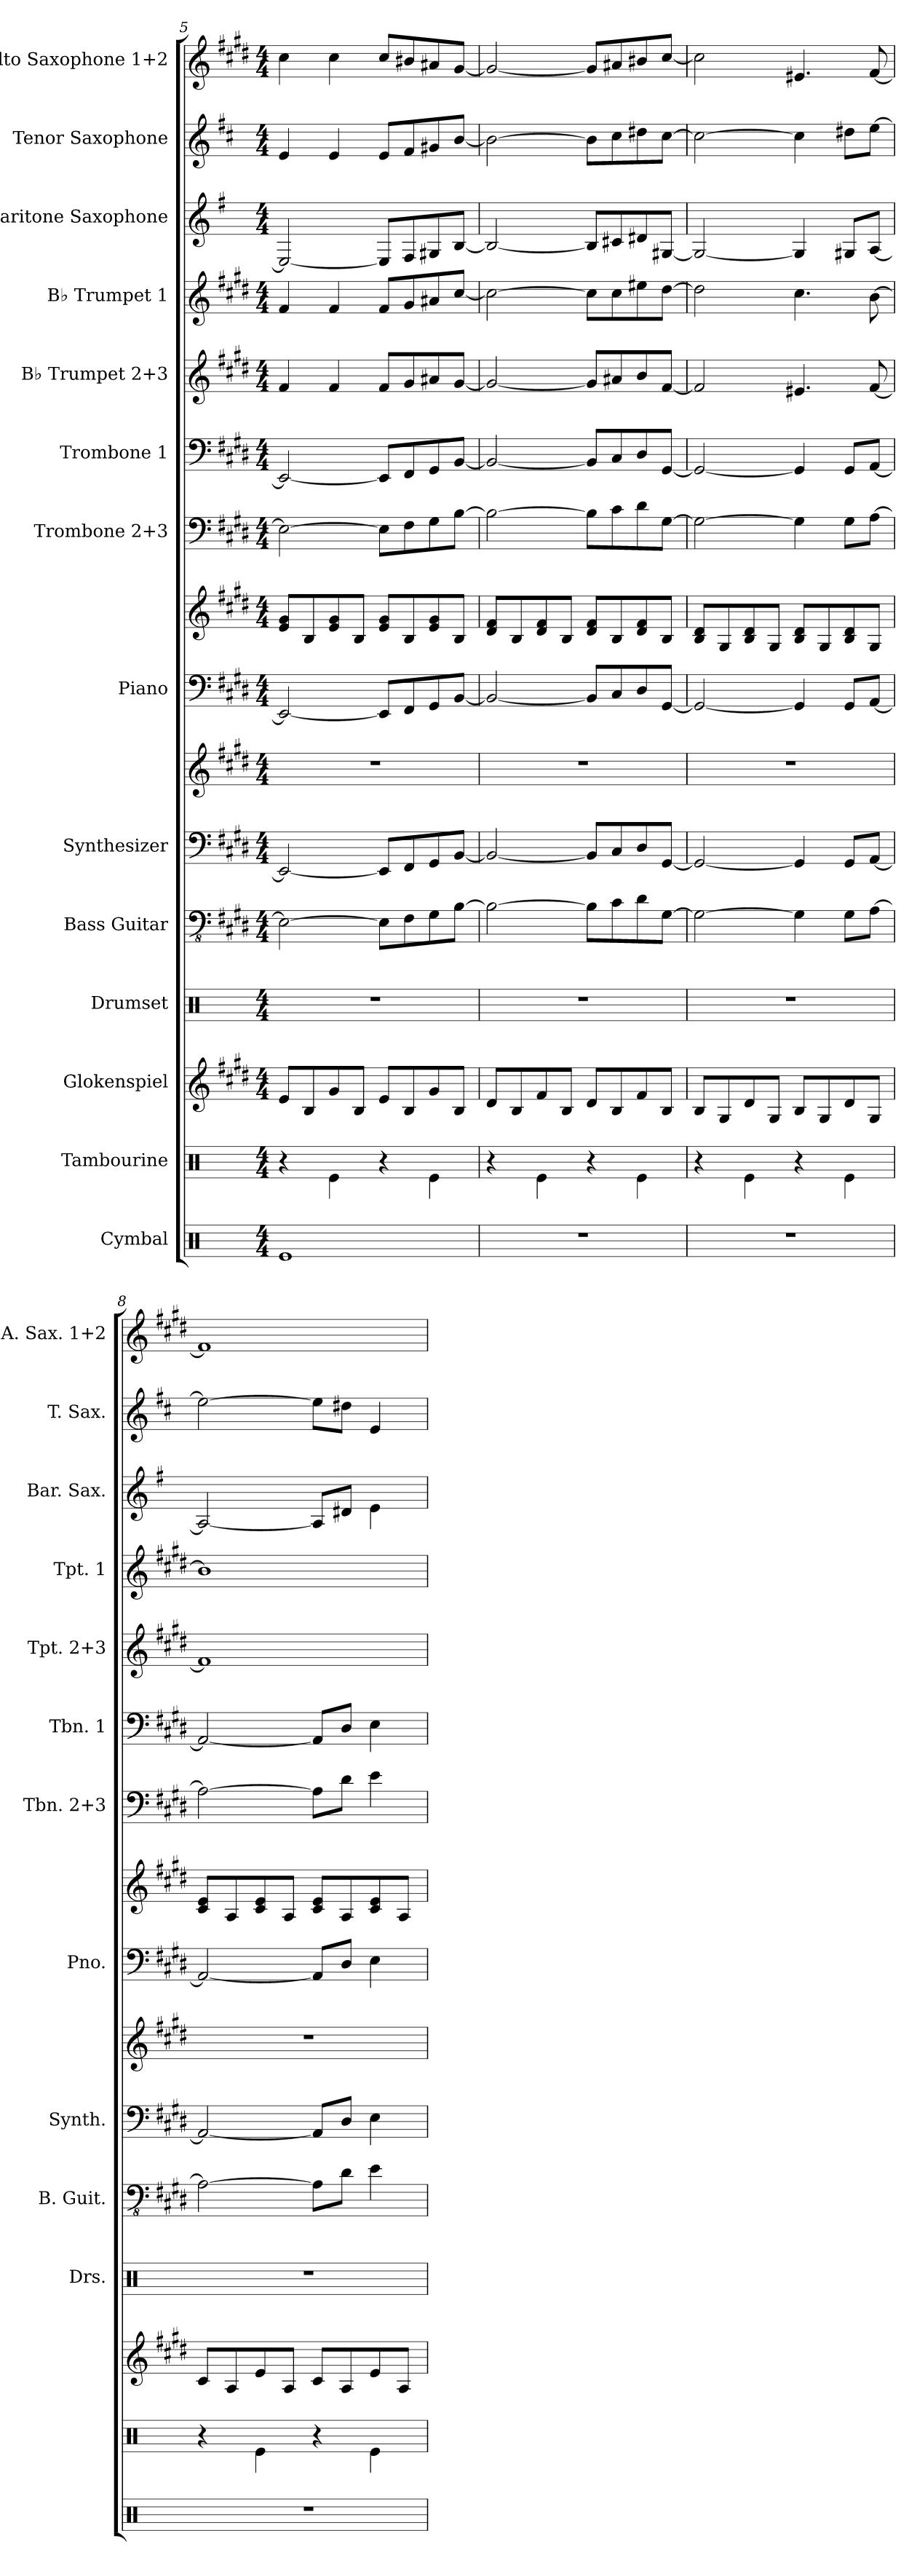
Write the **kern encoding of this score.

**kern	**kern	**kern	**kern	**kern	**kern	**kern	**kern	**kern	**kern	**kern	**kern	**kern	**kern	**kern	**kern
*part14	*part13	*part12	*part11	*part10	*part9	*part9	*part8	*part8	*part7	*part6	*part5	*part4	*part3	*part2	*part1
*staff16	*staff15	*staff14	*staff13	*staff12	*staff11	*staff10	*staff9	*staff8	*staff7	*staff6	*staff5	*staff4	*staff3	*staff2	*staff1
*I"Cymbal	*I"Tambourine	*I"Glokenspiel	*I"Drumset	*I"Bass Guitar	*I"Synthesizer	*	*I"Piano	*	*I"Trombone 2+3	*I"Trombone 1	*I"B♭ Trumpet 2+3	*I"B♭ Trumpet 1	*I"Baritone Saxophone	*I"Tenor Saxophone	*I"Alto Saxophone 1+2
*	*	*	*I'Drs.	*I'B. Guit.	*I'Synth.	*	*I'Pno.	*	*I'Tbn. 2+3	*I'Tbn. 1	*I'Tpt. 2+3	*I'Tpt. 1	*I'Bar. Sax.	*I'T. Sax.	*I'A. Sax. 1+2
*clefX	*clefX	*clefG2	*clefX	*clefFv4	*clefF4	*clefG2	*clefF4	*clefG2	*clefF4	*clefF4	*clefG2	*clefG2	*clefG2	*clefG2	*clefG2
*	*	*ITrd-14c-24	*	*	*	*	*	*	*	*	*ITrd1c2	*ITrd1c2	*ITrd12c21	*ITrd8c14	*ITrd5c9
*k[]	*k[]	*k[f#c#g#d#]	*k[]	*k[f#c#g#d#]	*k[f#c#g#d#]	*k[f#c#g#d#]	*k[f#c#g#d#]	*k[f#c#g#d#]	*k[f#c#g#d#]	*k[f#c#g#d#]	*k[f#c#]	*k[f#c#]	*k[f#]	*k[f#c#]	*k[f#]
*M4/4	*M4/4	*M4/4	*M4/4	*M4/4	*M4/4	*M4/4	*M4/4	*M4/4	*M4/4	*M4/4	*M4/4	*M4/4	*M4/4	*M4/4	*M4/4
=5	=5	=5	=5	=5	=5	=5	=5	=5	=5	=5	=5	=5	=5	=5	=5
1Re	4r	8eee/L	1r	2EE\_	2EE/_	1r	2EE/_	8e/ 8g#/L	2E\_	2EE/_	4e/	4e/	2EE/_	4E/	4e\
.	.	8bb/	.	.	.	.	.	8B/	.	.	.	.	.	.	.
.	4Re\	8ggg#/	.	.	.	.	.	8e/ 8g#/	.	.	4e/	4e/	.	4E/	4e\
.	.	8bb/J	.	.	.	.	.	8B/J	.	.	.	.	.	.	.
.	4r	8eee/L	.	8EE\L]	8EE/L]	.	8EE/L]	8e/ 8g#/L	8E\L]	8EE/L]	8e/L	8e/L	8EE/L]	8E/L	8e/L
.	.	8bb/	.	8FF#\	8FF#/	.	8FF#/	8B/	8F#\	8FF#/	8f#/	8f#/	8FF#/	8F#/	8d#X/
.	4Re\	8ggg#/	.	8GG#\	8GG#/	.	8GG#/	8e/ 8g#/	8G#\	8GG#/	8g#X/	8g#X/	8GG#X/	8G#X/	8c#X/
.	.	8bb/J	.	[8BB\J	[8BB/J	.	[8BB/J	8B/J	[8B\J	[8BB/J	[8f#/J	[8b/J	[8BB/J	[8B/J	[8B/J
=6	=6	=6	=6	=6	=6	=6	=6	=6	=6	=6	=6	=6	=6	=6	=6
1r	4r	8ddd#/L	1r	2BB\_	2BB/_	1r	2BB/_	8d#/ 8f#/L	2B\_	2BB/_	2f#/_	2b\_	2BB/_	2B\_	2B/_
.	.	8bb/	.	.	.	.	.	8B/	.	.	.	.	.	.	.
.	4Re\	8fff#/	.	.	.	.	.	8d#/ 8f#/	.	.	.	.	.	.	.
.	.	8bb/J	.	.	.	.	.	8B/J	.	.	.	.	.	.	.
.	4r	8ddd#/L	.	8BB\L]	8BB/L]	.	8BB/L]	8d#/ 8f#/L	8B\L]	8BB/L]	8f#/L]	8b\L]	8BB/L]	8B\L]	8B/L]
.	.	8bb/	.	8C#\	8C#/	.	8C#/	8B/	8c#\	8C#/	8g#X/	8b\	8C#X/	8c#\	8c#X/
.	4Re\	8fff#/	.	8D#\	8D#/	.	8D#/	8d#/ 8f#/	8d#\	8D#/	8a/	8dd#X\	8D#X/	8d#X\	8d#X/
.	.	8bb/J	.	[8GG#\J	[8GG#/J	.	[8GG#/J	8B/J	[8G#\J	[8GG#/J	[8e/J	[8cc#\J	[8GG#X/J	[8c#\J	[8e/J
!!LO:PB:g=z
=7	=7	=7	=7	=7	=7	=7	=7	=7	=7	=7	=7	=7	=7	=7	=7
1r	4r	8bb/L	1r	2GG#\_	2GG#/_	1r	2GG#/_	8B/ 8d#/L	2G#\_	2GG#/_	2e/]	2cc#\]	2GG#/_	2c#\_	2e\]
.	.	8gg#/	.	.	.	.	.	8G#/	.	.	.	.	.	.	.
.	4Re\	8ddd#/	.	.	.	.	.	8B/ 8d#/	.	.	.	.	.	.	.
.	.	8gg#/J	.	.	.	.	.	8G#/J	.	.	.	.	.	.	.
.	4r	8bb/L	.	4GG#\]	4GG#/]	.	4GG#/]	8B/ 8d#/L	4G#\]	4GG#/]	4.d#X/	4.b\	4GG#/]	4c#\]	4.G#X/
.	.	8gg#/	.	.	.	.	.	8G#/	.	.	.	.	.	.	.
.	4Re\	8ddd#/	.	8GG#\L	8GG#/L	.	8GG#/L	8B/ 8d#/	8G#\L	8GG#/L	.	.	8GG#X/L	8d#X\L	.
.	.	8gg#/J	.	[8AA\J	[8AA/J	.	[8AA/J	8G#/J	[8A\J	[8AA/J	[8e/	[8a\	[8AA/J	[8e\J	[8A/
=8	=8	=8	=8	=8	=8	=8	=8	=8	=8	=8	=8	=8	=8	=8	=8
1r	4r	8ccc#/L	1r	2AA\_	2AA/_	1r	2AA/_	8c#/ 8e/L	2A\_	2AA/_	1e]	1a]	2AA/_	2e\_	1A]
.	.	8aa/	.	.	.	.	.	8A/	.	.	.	.	.	.	.
.	4Re\	8eee/	.	.	.	.	.	8c#/ 8e/	.	.	.	.	.	.	.
.	.	8aa/J	.	.	.	.	.	8A/J	.	.	.	.	.	.	.
.	4r	8ccc#/L	.	8AA\L]	8AA/L]	.	8AA/L]	8c#/ 8e/L	8A\L]	8AA/L]	.	.	8AA/L]	8e\L]	.
.	.	8aa/	.	8D#\J	8D#/J	.	8D#/J	8A/	8d#\J	8D#/J	.	.	8D#X/J	8d#X\J	.
.	4Re\	8eee/	.	4E\	4E\	.	4E\	8c#/ 8e/	4e\	4E\	.	.	4E\	4E/	.
.	.	8aa/J	.	.	.	.	.	8A/J	.	.	.	.	.	.	.
=	=	=	=	=	=	=	=	=	=	=	=	=	=	=	=
*-	*-	*-	*-	*-	*-	*-	*-	*-	*-	*-	*-	*-	*-	*-	*-
